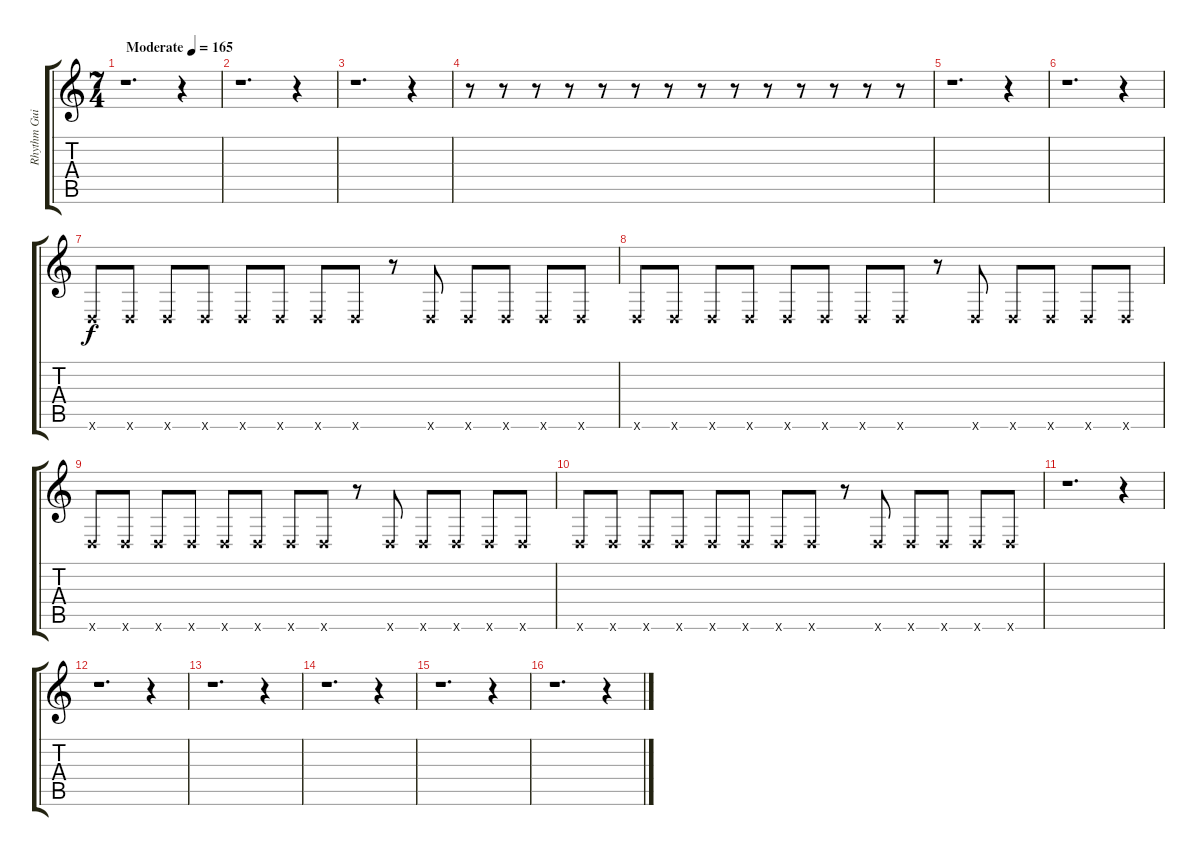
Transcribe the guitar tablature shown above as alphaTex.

\track ("Rhythm Guitar" "Rhythm Gui") {instrument distortionguitar}
\staff {score tabs}
\tuning (E4 B3 G3 D3 A2 D2) {hide}
\ts (7 4)
\tempo (165 "Moderate")
\clef g2
\ks c
r.1{d dy f instrument distortionguitar} r.4 |
r.1{d} r.4 |
r.1{d} r.4 |
r.8 r.8 r.8 r.8 r.8 r.8 r.8 r.8 r.8 r.8 r.8 r.8 r.8 r.8 |
r.1{d} r.4 |
r.1{d} r.4 |
0.6{x}.8 0.6{x}.8 0.6{x}.8 0.6{x}.8 0.6{x}.8 0.6{x}.8 0.6{x}.8 0.6{x}.8 r.8 0.6{x}.8 0.6{x}.8 0.6{x}.8 0.6{x}.8 0.6{x}.8 |
0.6{x}.8 0.6{x}.8 0.6{x}.8 0.6{x}.8 0.6{x}.8 0.6{x}.8 0.6{x}.8 0.6{x}.8 r.8 0.6{x}.8 0.6{x}.8 0.6{x}.8 0.6{x}.8 0.6{x}.8 |
0.6{x}.8 0.6{x}.8 0.6{x}.8 0.6{x}.8 0.6{x}.8 0.6{x}.8 0.6{x}.8 0.6{x}.8 r.8 0.6{x}.8 0.6{x}.8 0.6{x}.8 0.6{x}.8 0.6{x}.8 |
0.6{x}.8 0.6{x}.8 0.6{x}.8 0.6{x}.8 0.6{x}.8 0.6{x}.8 0.6{x}.8 0.6{x}.8 r.8 0.6{x}.8 0.6{x}.8 0.6{x}.8 0.6{x}.8 0.6{x}.8 |
r.1{d} r.4 |
r.1{d} r.4 |
r.1{d} r.4 |
r.1{d} r.4 |
r.1{d} r.4 |
r.1{d} r.4
